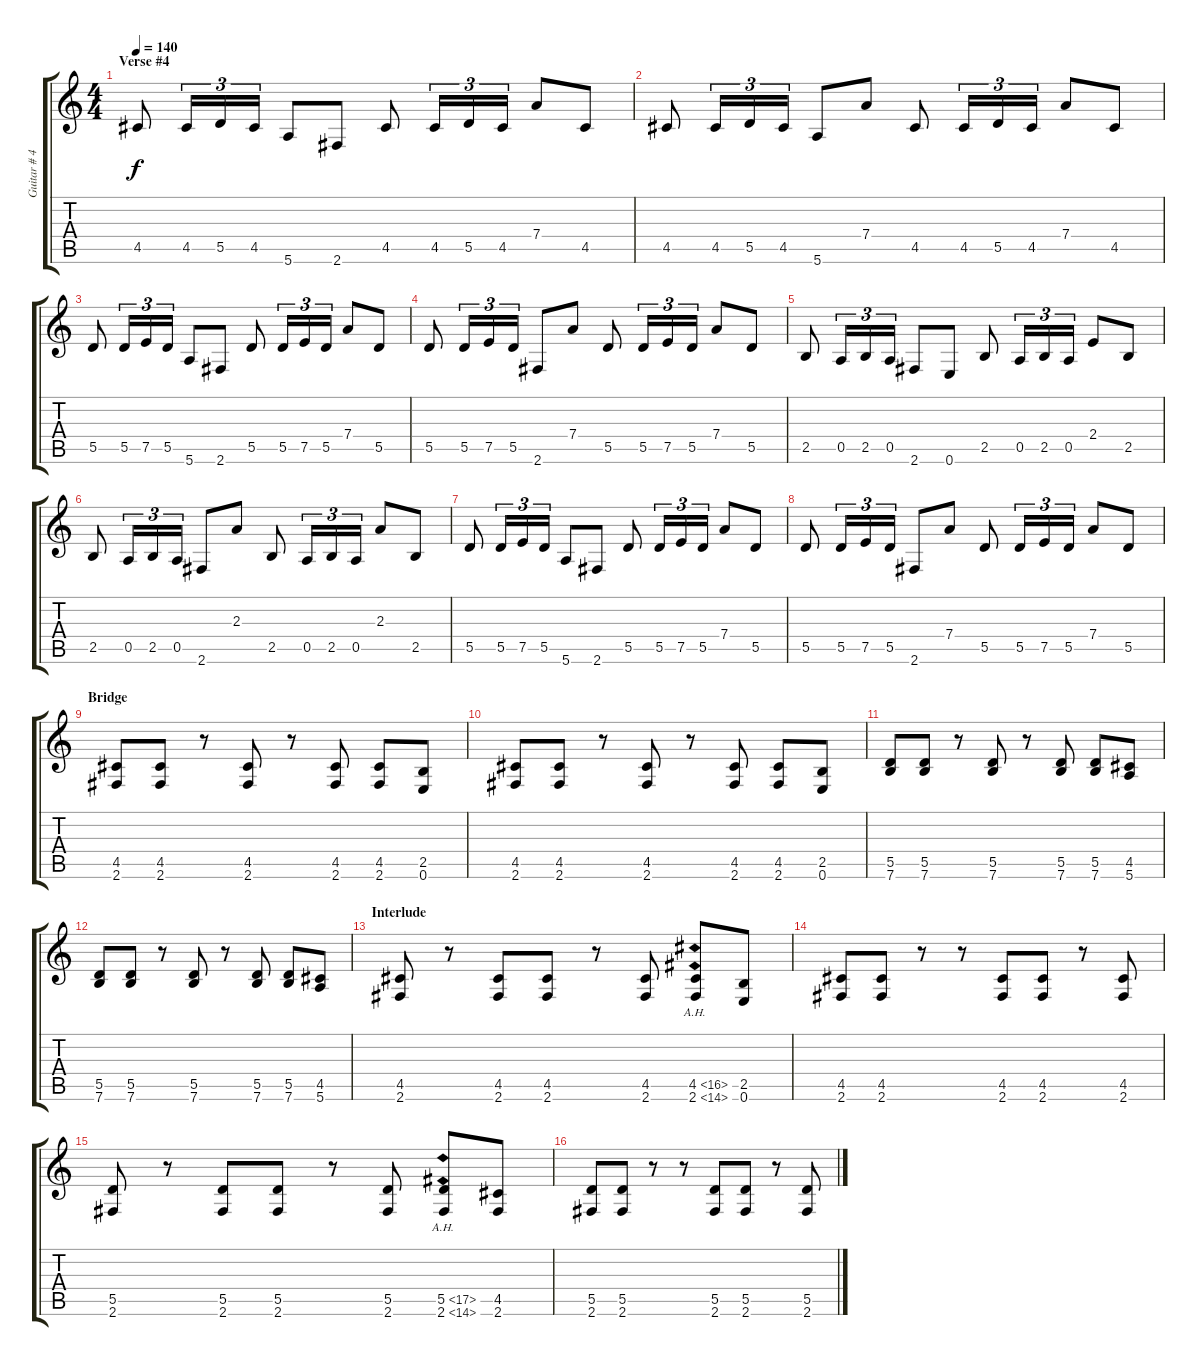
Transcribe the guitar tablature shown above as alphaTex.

\track ("Guitar # 4 - Overdriven Guitar" "Guitar # 4") {instrument overdrivenguitar}
\staff {score tabs}
\tuning (E4 B3 G3 D3 A2 E2) {hide}
\ts (4 4)
\section ("" "Verse #4")
\tempo 140
\clef g2
\ks c
4.5.8{dy f} 4.5.16{tu (3 2)} 5.5.16{tu (3 2)} 4.5.16{tu (3 2)} 5.6.8 2.6.8 4.5.8 4.5.16{tu (3 2)} 5.5.16{tu (3 2)} 4.5.16{tu (3 2)} 7.4.8{instrument guitarharmonics} 4.5.8{instrument overdrivenguitar} |
4.5.8 4.5.16{tu (3 2)} 5.5.16{tu (3 2)} 4.5.16{tu (3 2)} 5.6.8 7.4.8{instrument guitarharmonics} 4.5.8{instrument overdrivenguitar} 4.5.16{tu (3 2)} 5.5.16{tu (3 2)} 4.5.16{tu (3 2)} 7.4.8 4.5.8 |
5.5.8 5.5.16{tu (3 2)} 7.5.16{tu (3 2)} 5.5.16{tu (3 2)} 5.6.8 2.6.8 5.5.8 5.5.16{tu (3 2)} 7.5.16{tu (3 2)} 5.5.16{tu (3 2)} 7.4.8{instrument guitarharmonics} 5.5.8{instrument overdrivenguitar} |
5.5.8 5.5.16{tu (3 2)} 7.5.16{tu (3 2)} 5.5.16{tu (3 2)} 2.6.8 7.4.8{instrument guitarharmonics} 5.5.8{instrument overdrivenguitar} 5.5.16{tu (3 2)} 7.5.16{tu (3 2)} 5.5.16{tu (3 2)} 7.4.8 5.5.8 |
2.5.8 0.5.16{tu (3 2)} 2.5.16{tu (3 2)} 0.5.16{tu (3 2)} 2.6.8 0.6.8 2.5.8 0.5.16{tu (3 2)} 2.5.16{tu (3 2)} 0.5.16{tu (3 2)} 2.4.8{instrument guitarharmonics} 2.5.8{instrument overdrivenguitar} |
2.5.8 0.5.16{tu (3 2)} 2.5.16{tu (3 2)} 0.5.16{tu (3 2)} 2.6.8 2.3.8{instrument guitarharmonics} 2.5.8{instrument overdrivenguitar} 0.5.16{tu (3 2)} 2.5.16{tu (3 2)} 0.5.16{tu (3 2)} 2.3.8 2.5.8 |
5.5.8 5.5.16{tu (3 2)} 7.5.16{tu (3 2)} 5.5.16{tu (3 2)} 5.6.8 2.6.8 5.5.8 5.5.16{tu (3 2)} 7.5.16{tu (3 2)} 5.5.16{tu (3 2)} 7.4.8{instrument guitarharmonics} 5.5.8{instrument overdrivenguitar} |
5.5.8 5.5.16{tu (3 2)} 7.5.16{tu (3 2)} 5.5.16{tu (3 2)} 2.6.8 7.4.8{instrument guitarharmonics} 5.5.8{instrument overdrivenguitar} 5.5.16{tu (3 2)} 7.5.16{tu (3 2)} 5.5.16{tu (3 2)} 7.4.8 5.5.8 |
\section ("" "Bridge")
(4.5 2.6).8 (4.5 2.6).8 r.8 (4.5 2.6).8 r.8 (4.5 2.6).8 (4.5 2.6).8 (2.5 0.6).8 |
(4.5 2.6).8 (4.5 2.6).8 r.8 (4.5 2.6).8 r.8 (4.5 2.6).8 (4.5 2.6).8 (2.5 0.6).8 |
(5.5 7.6).8 (5.5 7.6).8 r.8 (5.5 7.6).8 r.8 (5.5 7.6).8 (5.5 7.6).8 (4.5 5.6).8 |
(5.5 7.6).8 (5.5 7.6).8 r.8 (5.5 7.6).8 r.8 (5.5 7.6).8 (5.5 7.6).8 (4.5 5.6).8 |
\section ("" "Interlude")
(4.5 2.6).8{volume 12 balance 8} r.8 (4.5 2.6).8 (4.5 2.6).8 r.8 (4.5 2.6).8 (4.5{ah 12} 2.6{ah 12}).8{instrument guitarharmonics} (2.5 0.6).8{instrument overdrivenguitar} |
(4.5 2.6).8 (4.5 2.6).8 r.8 r.8 (4.5 2.6).8 (4.5 2.6).8 r.8 (4.5 2.6).8 |
(5.5 2.6).8 r.8 (5.5 2.6).8 (5.5 2.6).8 r.8 (5.5 2.6).8 (5.5{ah 12} 2.6{ah 12}).8{instrument guitarharmonics} (4.5 2.6).8{instrument overdrivenguitar} |
(5.5 2.6).8 (5.5 2.6).8 r.8 r.8 (5.5 2.6).8 (5.5 2.6).8 r.8 (5.5 2.6).8
